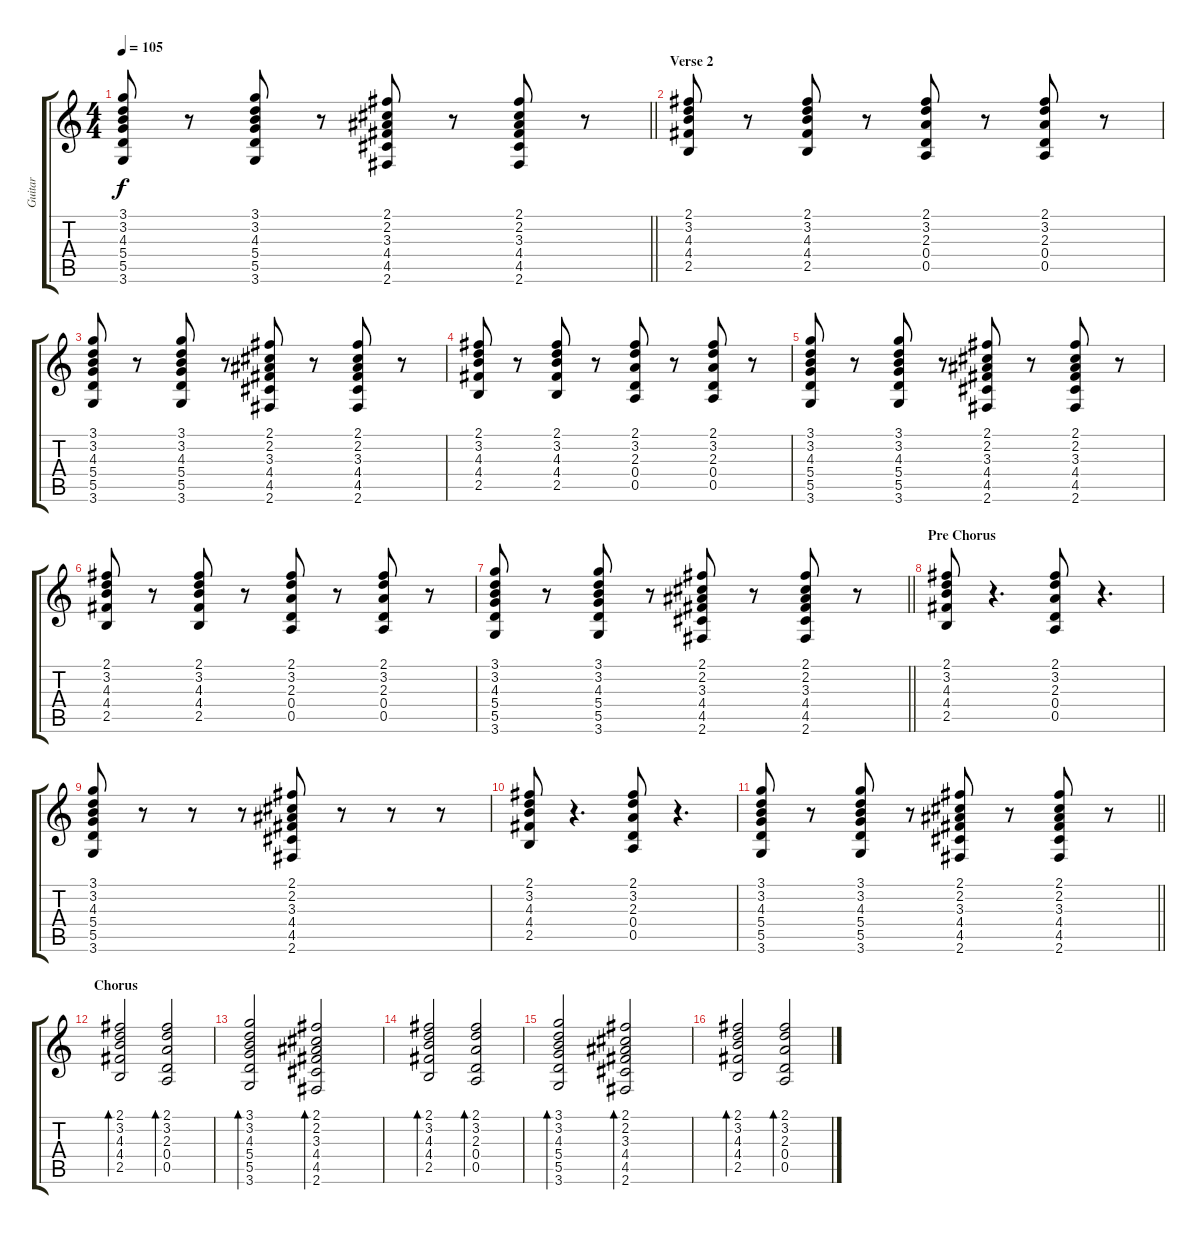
\track ("Guitar" "Guitar") {instrument electricguitarclean}
\staff {score tabs}
\tuning (E4 B3 G3 D3 A2 E2) {hide}
\ts (4 4)
\tempo 105
\clef g2
\barLineRight lightlight
\ks c
(3.1 3.2 4.3 5.4 5.5 3.6).8{dy f} r.8 (3.1 3.2 4.3 5.4 5.5 3.6).8 r.8 (2.1 2.2 3.3 4.4 4.5 2.6).8 r.8 (2.1 2.2 3.3 4.4 4.5 2.6).8 r.8 |
\section ("" "Verse 2")
(2.1 3.2 4.3 4.4 2.5).8{balance 8} r.8 (2.1 3.2 4.3 4.4 2.5).8 r.8 (2.1 3.2 2.3 0.4 0.5).8 r.8 (2.1 3.2 2.3 0.4 0.5).8 r.8 |
(3.1 3.2 4.3 5.4 5.5 3.6).8 r.8 (3.1 3.2 4.3 5.4 5.5 3.6).8 r.8 (2.1 2.2 3.3 4.4 4.5 2.6).8 r.8 (2.1 2.2 3.3 4.4 4.5 2.6).8 r.8 |
(2.1 3.2 4.3 4.4 2.5).8{balance 8} r.8 (2.1 3.2 4.3 4.4 2.5).8 r.8 (2.1 3.2 2.3 0.4 0.5).8 r.8 (2.1 3.2 2.3 0.4 0.5).8 r.8 |
(3.1 3.2 4.3 5.4 5.5 3.6).8 r.8 (3.1 3.2 4.3 5.4 5.5 3.6).8 r.8 (2.1 2.2 3.3 4.4 4.5 2.6).8 r.8 (2.1 2.2 3.3 4.4 4.5 2.6).8 r.8 |
(2.1 3.2 4.3 4.4 2.5).8{balance 8} r.8 (2.1 3.2 4.3 4.4 2.5).8 r.8 (2.1 3.2 2.3 0.4 0.5).8 r.8 (2.1 3.2 2.3 0.4 0.5).8 r.8 |
\barLineRight lightlight
(3.1 3.2 4.3 5.4 5.5 3.6).8 r.8 (3.1 3.2 4.3 5.4 5.5 3.6).8 r.8 (2.1 2.2 3.3 4.4 4.5 2.6).8 r.8 (2.1 2.2 3.3 4.4 4.5 2.6).8 r.8 |
\section ("" "Pre Chorus")
(2.1 3.2 4.3 4.4 2.5).8{balance 8} r.4{d} (2.1 3.2 2.3 0.4 0.5).8 r.4{d} |
(3.1 3.2 4.3 5.4 5.5 3.6).8 r.8 r.8 r.8 (2.1 2.2 3.3 4.4 4.5 2.6).8 r.8 r.8 r.8 |
(2.1 3.2 4.3 4.4 2.5).8{balance 8} r.4{d} (2.1 3.2 2.3 0.4 0.5).8 r.4{d} |
\barLineRight lightlight
(3.1 3.2 4.3 5.4 5.5 3.6).8 r.8 (3.1 3.2 4.3 5.4 5.5 3.6).8 r.8 (2.1 2.2 3.3 4.4 4.5 2.6).8 r.8 (2.1 2.2 3.3 4.4 4.5 2.6).8 r.8 |
\section ("" "Chorus")
(2.1 3.2 4.3 4.4 2.5).2{bd 120} (2.1 3.2 2.3 0.4 0.5).2{bd 120} |
(3.1 3.2 4.3 5.4 5.5 3.6).2{bd 120} (2.1 2.2 3.3 4.4 4.5 2.6).2{bd 120} |
(2.1 3.2 4.3 4.4 2.5).2{bd 120} (2.1 3.2 2.3 0.4 0.5).2{bd 120} |
(3.1 3.2 4.3 5.4 5.5 3.6).2{bd 120} (2.1 2.2 3.3 4.4 4.5 2.6).2{bd 120} |
(2.1 3.2 4.3 4.4 2.5).2{bd 120} (2.1 3.2 2.3 0.4 0.5).2{bd 120}
